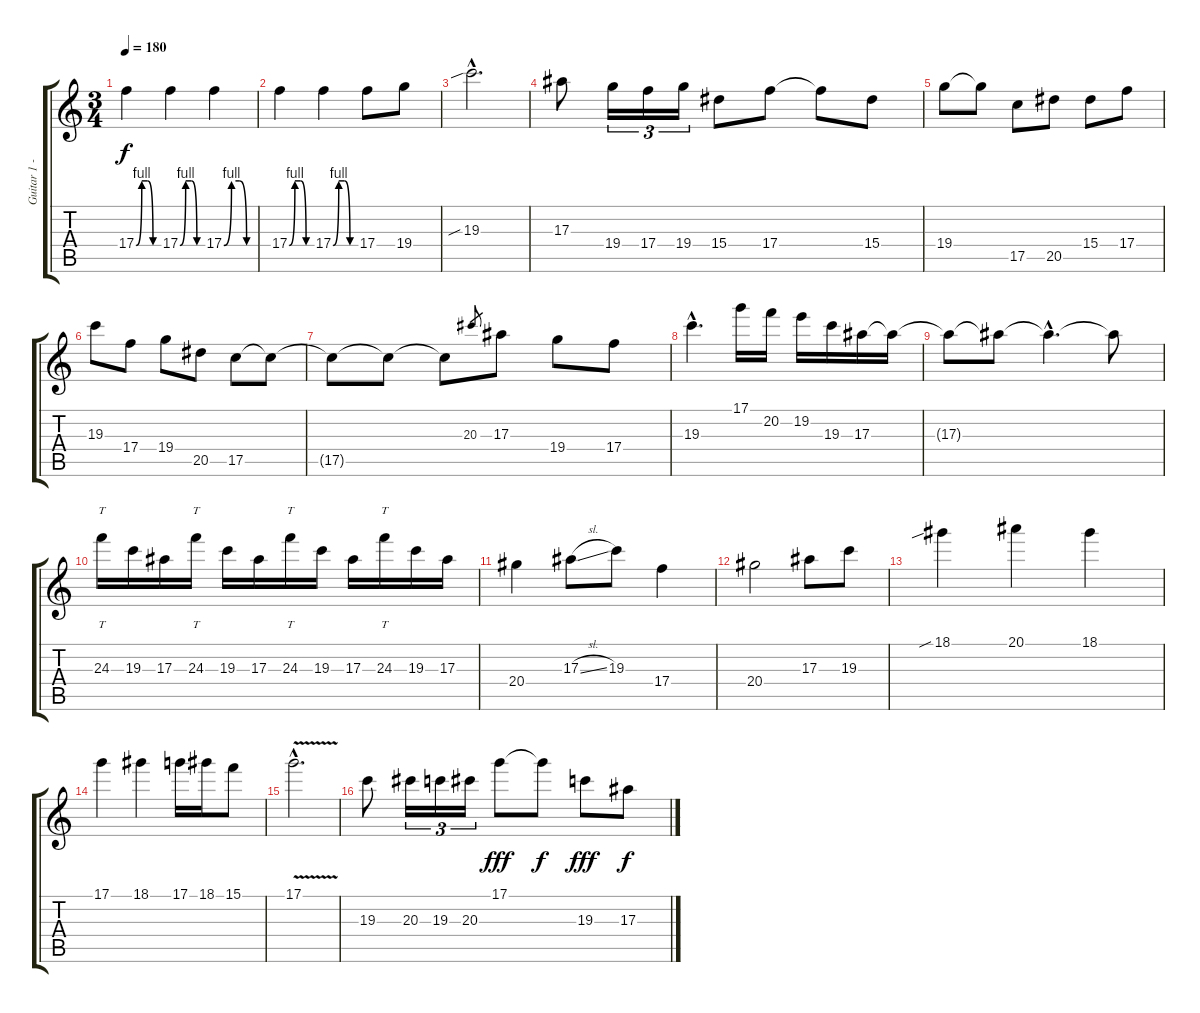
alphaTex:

\track ("Guitar 1 - Mario" "Guitar 1 -") {instrument distortionguitar}
\staff {score tabs}
\tuning (D4 A3 F3 C3 G2 C2) {hide}
\ts (3 4)
\tempo 180
\clef g2
\ks c
17.4{be (custom 0 0 15 4 30 4 45 0 60 0)}.4{dy f} 17.4{be (custom 0 0 15 4 30 4 45 0 60 0)}.4 17.4{be (custom 0 0 15 4 30 4 45 0 60 0)}.4 |
17.4{be (custom 0 0 15 4 30 4 45 0 60 0)}.4 17.4{be (custom 0 0 15 4 30 4 45 0 60 0)}.4 17.4.8 19.4.8 |
19.3{sib hac}.2{d} |
17.3.8 19.4.16{tu (3 2)} 17.4.16{tu (3 2)} 19.4.16{tu (3 2)} 15.4.8 17.4.8 17.4{t}.8 15.4.8 |
19.4.8 19.4{t}.8 17.5.8 20.5.8 15.4.8 17.4.8 |
19.3.8 17.4.8 19.4.8 20.5.8 17.5.8 17.5{t}.8 |
17.5{t}.8 17.5{t}.8 17.5{t}.8 20.3.8{gr} 17.3.8 19.4.8 17.4.8 |
19.3{hac}.4{d} 17.1.16 20.2.16 19.2.16 19.3.16 17.3.16 17.3{t}.16 |
17.3{t}.8 17.3{t}.8 17.3{hac t}.4{d} 17.3{t}.8 |
24.3.16{tt} 19.3.16 17.3.16 24.3.16{tt} 19.3.16 17.3.16 24.3.16{tt} 19.3.16 17.3.16 24.3.16{tt} 19.3.16 17.3.16 |
20.4.4 17.3{sl}.8 19.3.8 17.4.4 |
20.4.2 17.3.8 19.3.8 |
18.1{sib}.4 20.1.4 18.1.4 |
17.1.4 18.1.4 17.1.16 18.1.16 15.1.8 |
17.1{v hac}.2{d} |
19.3.8 20.3.16{tu (3 2)} 19.3.16{tu (3 2)} 20.3.16{tu (3 2)} 17.1.8{dy fff} 17.1{t}.8{dy f} 19.3.8{dy fff} 17.3.8{dy f}
